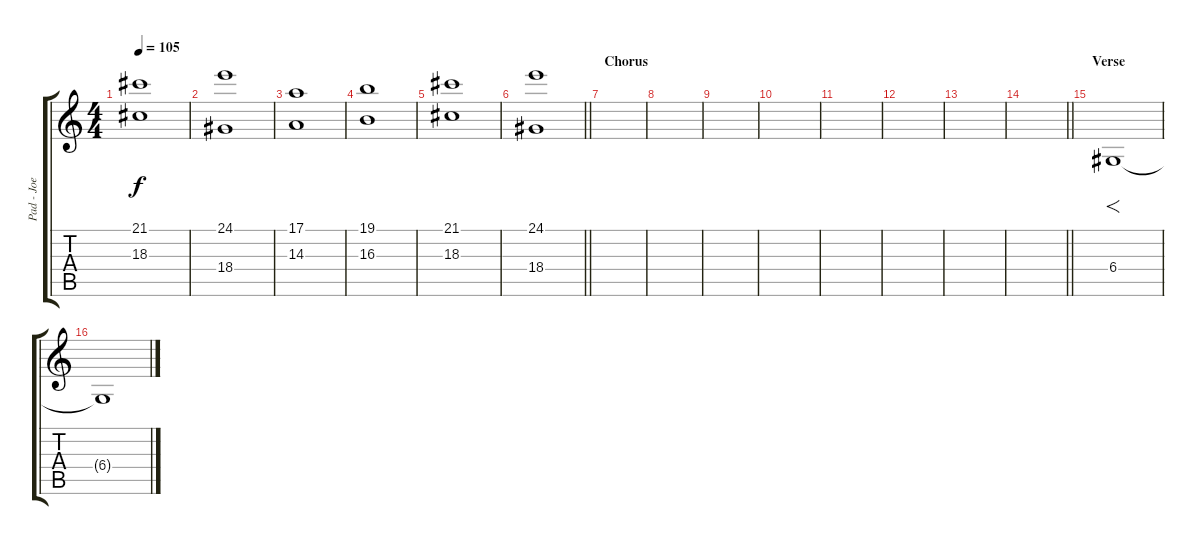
\track ("Pad - Joe Hahn" "Pad - Joe ") {instrument pad5bowed}
\staff {score tabs}
\tuning (E4 B3 G3 D3 A2 E2) {hide}
\ts (4 4)
\tempo 105
\clef g2
\ks c
(21.1 18.3).1{dy f volume 13 instrument pad5bowed} |
(24.1 18.4).1{volume 13 instrument pad5bowed} |
(17.1 14.3).1{volume 13 instrument pad5bowed} |
(19.1 16.3).1{volume 13 instrument pad5bowed} |
(21.1 18.3).1{volume 13 instrument pad5bowed} |
\barLineRight lightlight
(24.1 18.4).1{volume 13 instrument pad5bowed} |
\section ("" "Chorus")
|
|
|
|
|
|
|
\barLineRight lightlight
|
\section ("" "Verse")
6.4.1{f volume 7 instrument pad2warm} |
6.4{t}.1{volume 7 instrument pad2warm}
